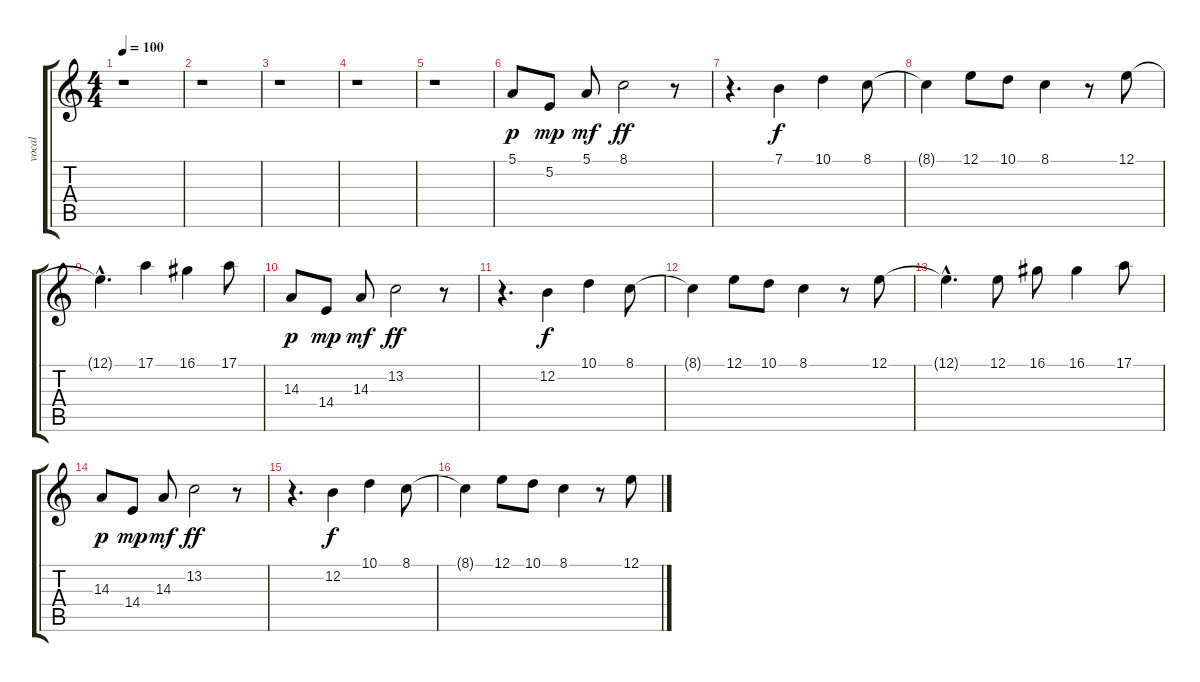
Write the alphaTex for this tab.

\track ("vocal" "vocal") {instrument electricpiano1}
\staff {score tabs}
\tuning (E4 B3 G3 D3 A2 E2) {hide}
\ts (4 4)
\tempo 100
\clef g2
\ks c
r.1{dy f} |
r.1 |
r.1 |
r.1 |
r.1 |
5.1.8{dy p} 5.2.8{dy mp} 5.1.8{dy mf} 8.1.2{dy ff} r.8 |
r.4{d} 7.1.4{dy f} 10.1.4 8.1.8 |
8.1{t}.4 12.1.8 10.1.8 8.1.4 r.8 12.1.8 |
12.1{hac t}.4{d} 17.1.4 16.1.4 17.1.8 |
14.3.8{dy p} 14.4.8{dy mp} 14.3.8{dy mf} 13.2.2{dy ff} r.8 |
r.4{d} 12.2.4{dy f} 10.1.4 8.1.8 |
8.1{t}.4 12.1.8 10.1.8 8.1.4 r.8 12.1.8 |
12.1{hac t}.4{d} 12.1.8 16.1.8 16.1.4 17.1.8 |
14.3.8{dy p} 14.4.8{dy mp} 14.3.8{dy mf} 13.2.2{dy ff} r.8 |
r.4{d} 12.2.4{dy f} 10.1.4 8.1.8 |
8.1{t}.4 12.1.8 10.1.8 8.1.4 r.8 12.1.8
